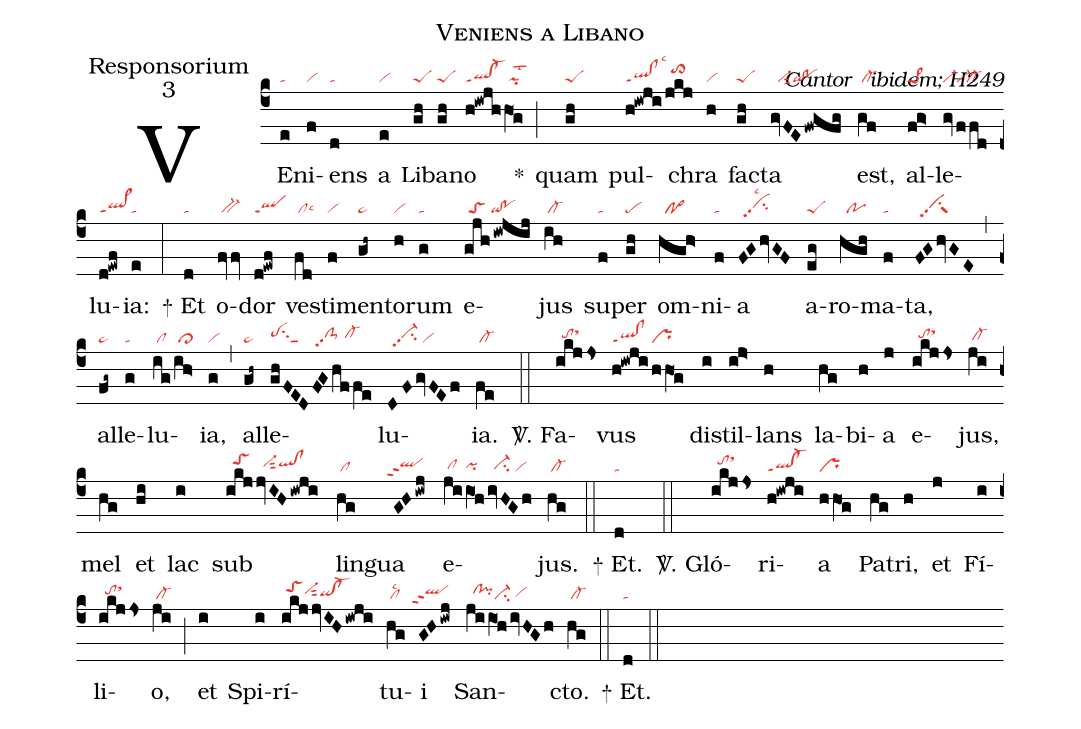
name:Veniens a Libano;
office-part:Responsorium;
mode:3;
commentary:ꝶ Cantor ꝟ ibidem; H249;
nabc-lines:1;
%%
(c4)VE(e|ta)ni(f|vi)ens(d|ta) a(e|vi) Li(gh|peS)ba(gh|peS)no(h!iwjh|ql!cl-ppt1|hO1g|/pilst2)   *(;)
quam(gh|peS) pul(h!iwji|ql!clppt1lsc3|/jkj|//to>hj)chra(h|vi) fa(gh|peS)cta(gvFEfwgfg|//vi-sut2qi!po) est,(gf|/cl-) al(f!g>|pe>1)le(gvffd|vi-vi-`cl-)lu(d!ewf|ql>ppt1)ia:(e|ta) (:)

+
Et(d|ta) o(fvv|/bv-)dor(d!ewf|qlppt1)
ve(fd|/cllsc6)sti(f|vi)men(gh~|pe~)to(h|vi)rum(g|ta) e(gjhiwjij|/toS/qi!po)jus(ih|/cl-)
su(f|ta)per(gh|pe) om(hgh>|//po>)ni(f|ta)a(FGhvGF|//vihhpp2su2lsc2)
a(eg|peS)ro(hgh|//po)ma(f|ta)ta,(FGhvGE|//vihhpp2su1suw1) (,)
al(fg~|pe~)le(g|ta)lu(ig|/cl|/ih>|/cl>)ia,(g|vi) (,)
al(gh~|pe~)le(ghFED|pehhsu2sut1|FGhf/fe|/clS-hhpp2/cl-hh)lu(DFgvFEf|//vi-hhpp2su2/vi)ia.(fe|/cl-) (::)

<sp>V/</sp>.
Fa(ikjjs|//tohhsthj)vus(h!iwji|ql!clppt1|hhO1g|pr)
di(i)stil(i!j>)lans(h) la(hg)bi(h)a(j) e(ikjjs|//tohhsthj)jus,(ji|/cl-hg)
mel(hg) et(hi) lac(i) sub(ikj|//toShi|jvIHiwji|//vi-hhsut2qlhh!clhh) lin(hg|/cl)gua(GHiwj|``qlhhppt2)
e(ji|/clhg|iO1h|pihg|ivHGh|//ci-hg/vi)jus.(hg|/cl-) (::)

+ Et.(d|ta) (::)

<sp>V/</sp>.
Gló(ikjjs|//tohisthk)ri(h!iwji|ql!cl-ppt1)a(hhO1g|pr) Pa(hg)tri,(h) et(j) Fí(i)li(ikjjs|//tohhsthj)o,(ji|/cl-) (;)
et(i) Spi(i)rí(ikjjvIHiwji|/toShivi-hhsut2qihg!cl-hg)tu(hg|/cllsc2)i(GHiwj|``qlhhppt2)
San(jiiO1hivHGh|//clhh!pihhci-/vihg)cto.(hg|/cl-) (::)

+ Et.(d|ta) (::)
